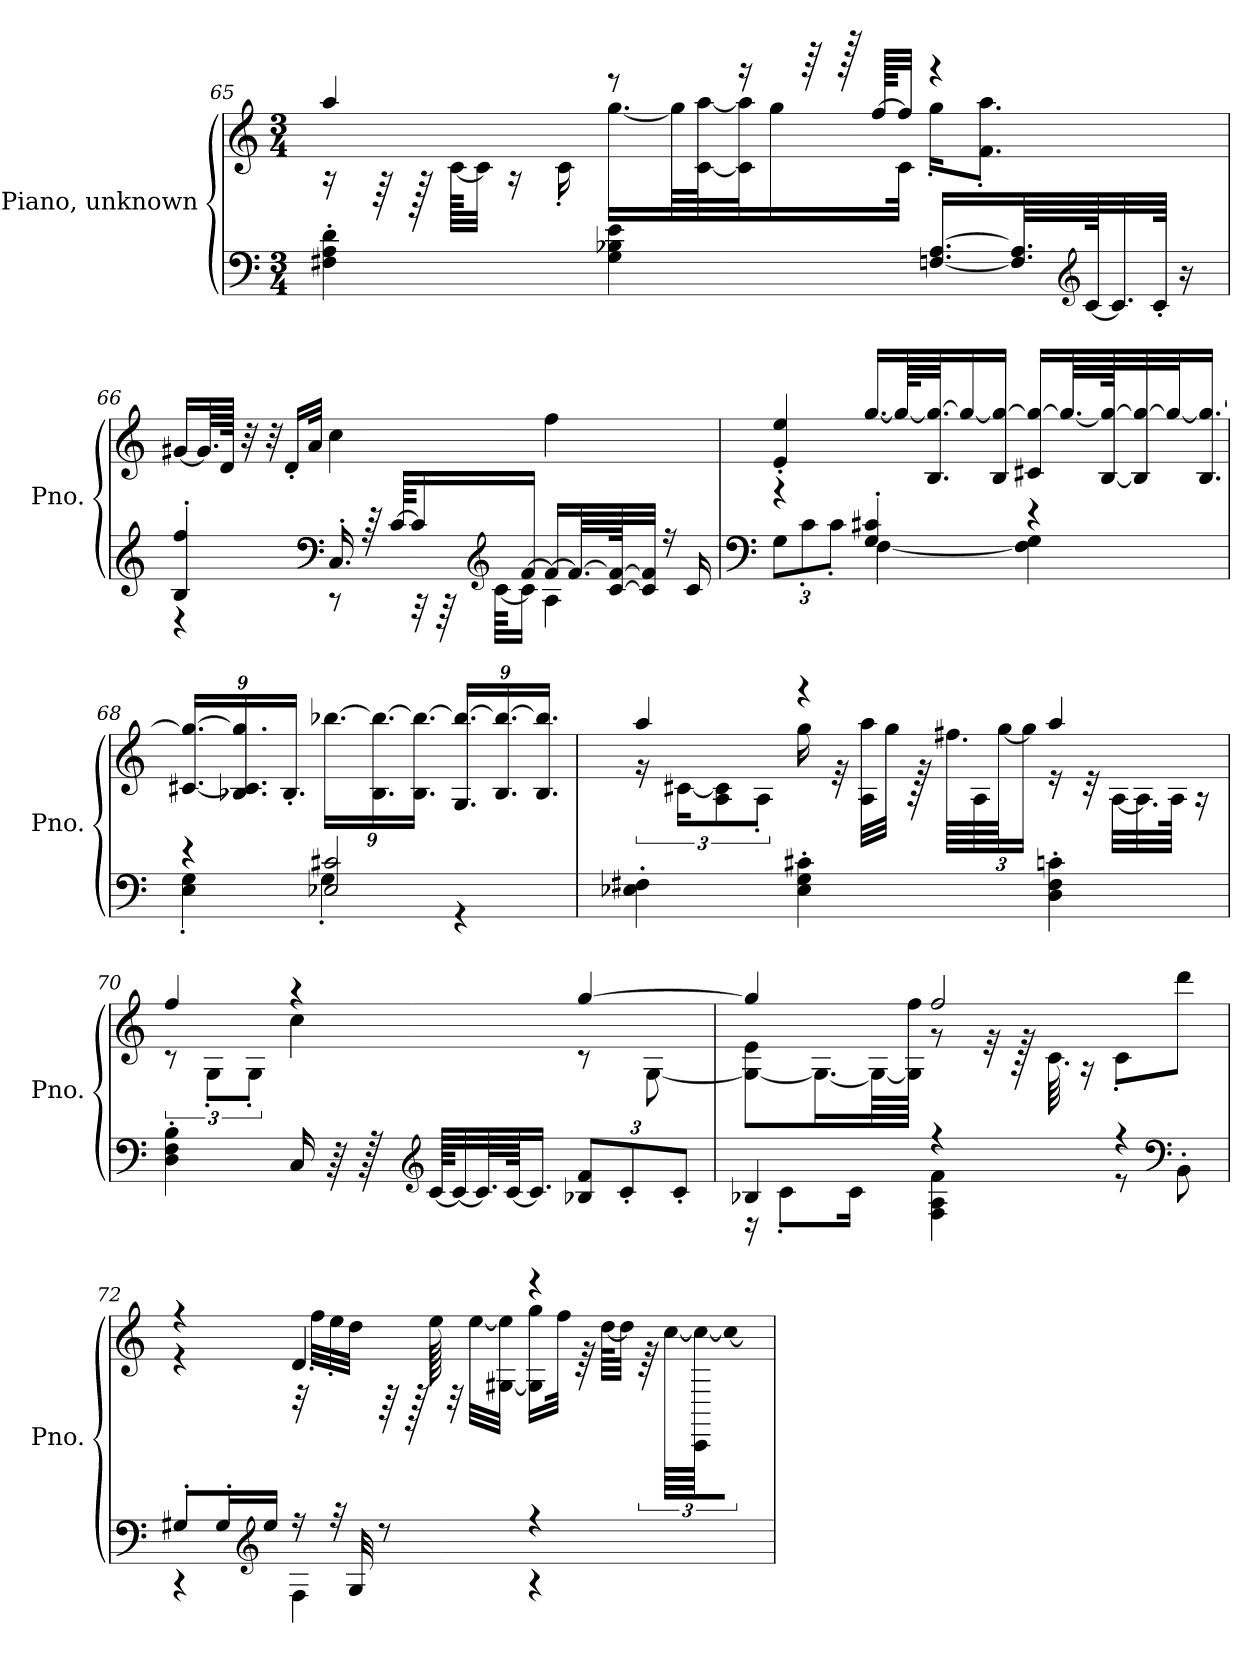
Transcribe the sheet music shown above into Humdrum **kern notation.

**kern	**kern
*part1	*part1
*staff2	*staff1
*I"Piano, unknown	*
*I'Pno.	*
!!LO:LB:g=z
*clefF4	*clefG2
*k[]	*k[]
*M3/4	*M3/4
=65	=65
*	*^
4F#X\' 4A\' 4d\'	4aa/	16r
.	.	64r
.	.	128r
.	.	[128c\KKLLL
.	.	32c\JJJ]
.	.	16r
.	.	16c'\
4G\ 4B-X\ 4e\	8r	[16.gg\LL
.	.	64gg\LL]
.	.	[64c\ [64aa\J
.	16r	32c\] 32aa\]J
.	.	16gg\
.	64r	.
.	128r	.
.	[128ff/KKLLL	.
.	32ff/JJJ]	32c\JJk
[16.Fn/ [16.A/LL	4r	16gg'\KL
.	.	8.f\' 8.aa\'J
64.F/] 64.A/]LL	.	.
*clefG2	*	*
[128c/JK	.	.
32.c/]	.	.
64c'/JJJk	.	.
16r	.	.
*	*v	*v
!!LO:LB:g=z
=66	=66
*^	*
4B/' 4ff/'	4r	[16g#X/LL
.	.	64.g#/LL]
.	.	128d/JJJJk
.	.	32r
.	.	32r
.	.	16d'/LL
.	.	32a/JJk
*clefF4	*	*
16.C'/	8r	4cc\
64r	.	.
[64c/KKLL	.	.
16c/]	32r	.
.	64r	.
*clefG2	*	*
.	[64c\KKLL	.
[16f/JJ	16c\JJ]	.
16f/LL_	4A\	4ff\
64.f/LL_	.	.
[128c/ 128f/_JK	.	.
32c/] 32f/]JJJ	.	.
16r	.	.
16c/	.	.
!!LO:LB:g=z
=67	=67	=67
*clefF4	*	*
*	*Xbrackettup	*
4r	12G\L	4e/' 4ee/'
.	12c'\	.
.	12c'\J	.
4G/' 4c#X/'	[4F\	[16.gg/LL
.	.	128gg/KLL_
.	.	64.B/ 64.gg/_JJ
.	.	16gg/_
.	.	16B/ 16gg/_JJ
4r	4F\] 4G\	16c#X/ 16gg/_LL
.	.	64.gg/LL_
.	.	[128B/ 128gg/_JK
.	.	32B/] 32gg/_
.	.	32gg/J_
.	.	16.B/ 16.gg/_JJ
=68	=68	=68
*	*	*Xbrackettup
4r	4E\' 4G\'	[18.c#X/ 18.gg/_LL
.	.	18.B-X/ 18.c#/] 18.gg/]
.	.	18.B-'/JJ
2E-X/ 2c#X/	4G'\	[18.bb-X\LL
.	.	18.B-\ 18.bb-\_
.	.	18.B-\ 18.bb-\_JJ
.	4r	18.G/ 18.bb-/_LL
.	.	18.B-/ 18.bb-/_
.	.	18.B-/ 18.bb-/]JJ
*v	*v	*
!!LO:LB:g=z
=69	=69
*	*^
*	*	*brackettup
4E-X\' 4F#X\'	4aa/	24r
.	.	[24c#X\KL
.	.	12A\ 12c#\]
.	.	12A'\J
4E-\' 4G\' 4c#X\'	4r	16gg\
.	.	32r
.	.	32A\ 32aa\LLL
.	.	32gg\JJJ
.	.	128r
.	.	64.ff#X\LLLL
*	*	*Xbrackettup
.	.	96A\
.	.	[96gg\JJ
.	.	24gg\JJ]
4D\' 4F#\' 4cn\'	4aa/	16r
.	.	32r
.	.	[32A\LLL
.	.	32.A\]
.	.	64A\JJJk
.	.	16r
!!LO:PB:g=z	!!
=70	=70	=70
*	*	*brackettup
4D\' 4F\' 4B\'	4ff/	12r
.	.	12G'\L
.	.	12G'\J
16C/	4r	4cc\
64r	.	.
128r	.	.
*clefG2	*	*
[128c/KKLLL	.	.
32c/_	.	.
64.c/L]	.	.
[128c/JJK	.	.
16.c/JJ]	.	.
12B-X/ 12f/L	[4gg/	8r
12c'/	.	.
.	.	[8G\
12c'/J	.	.
=71	=71	=71
*^	*	*
4B-X/	16r	4gg/]	8G\_ 8e\L
.	8c'\L	.	.
.	.	.	16.G\L_
.	16c\Jk	.	.
.	.	.	64G\LL_
.	.	.	64G\] 64ff\JJJJ
4r	4F\ 4A\ 4f\	2ff/	8r
.	.	.	32r
.	.	.	128r
.	.	.	64.c\
.	.	.	16r
4r	8r	.	8c'\L
*clefF4	*	*	*
.	8BB'\	.	8ddd\J
!!LO:LB:g=z	!!
=72	=72	=72	=72
8G#X'/L	4r	4r	4r
16G#'/L	.	.	.
*clefG2	*	*	*
16ee/JJ	.	.	.
16r	4F\	4d/	32r
.	.	.	32ff'\LLL
32r	.	.	32ee'\
32G#/	.	.	32dd\JJJ
8r	.	.	64r
.	.	.	128r
.	.	.	128ee\
.	.	.	32r
.	.	.	[32ee\LLL
.	.	.	[32G#X\ 32ee\]JJJ
4r	4r	4r	16G#\] 16gg\LL
.	.	.	32ff\JJk
.	.	.	64r
.	.	.	[64dd\KLLL
.	.	.	32dd\JJJ]
.	.	.	96r
.	.	.	[96cc\LLLL
.	.	.	96CC\ 96cc\_JJ
.	.	.	16cc\JJ_
*v	*v	*	*
*	*v	*v
=	=
*-	*-
